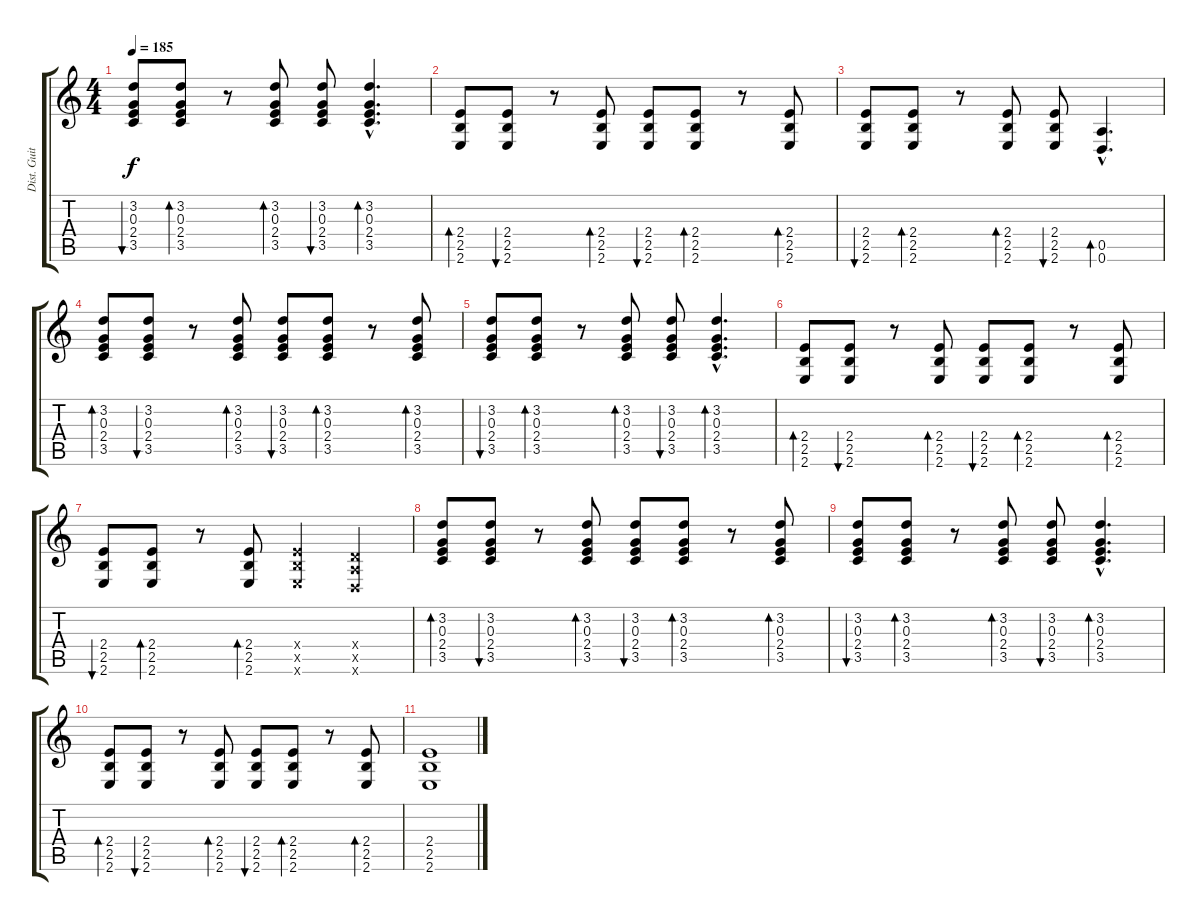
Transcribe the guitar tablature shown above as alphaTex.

\track ("Dist. Guitar 1" "Dist. Guit") {instrument distortionguitar}
\staff {score tabs}
\tuning (E4 B3 G3 D3 A2 D2) {hide}
\ts (4 4)
\tempo 185
\clef g2
\ks c
(3.2 0.3 2.4 3.5).8{bu 60 dy f} (3.2 0.3 2.4 3.5).8{bd 60} r.8 (3.2 0.3 2.4 3.5).8{bd 60} (3.2 0.3 2.4 3.5).8{bu 60} (3.2{hac} 0.3{hac} 2.4{hac} 3.5{hac}).4{d bd 60} |
(2.4 2.5 2.6).8{bd 60} (2.4 2.5 2.6).8{bu 60} r.8 (2.4 2.5 2.6).8{bd 60} (2.4 2.5 2.6).8{bu 60} (2.4 2.5 2.6).8{bd 60} r.8 (2.4 2.5 2.6).8{bd 60} |
(2.4 2.5 2.6).8{bu 60} (2.4 2.5 2.6).8{bd 60} r.8 (2.4 2.5 2.6).8{bd 60} (2.4 2.5 2.6).8{bu 60} (0.5{hac} 0.6{hac}).4{d bd 60} |
(3.2 0.3 2.4 3.5).8{bd 60} (3.2 0.3 2.4 3.5).8{bu 60} r.8 (3.2 0.3 2.4 3.5).8{bd 60} (3.2 0.3 2.4 3.5).8{bu 60} (3.2 0.3 2.4 3.5).8{bd 60} r.8 (3.2 0.3 2.4 3.5).8{bd 60} |
(3.2 0.3 2.4 3.5).8{bu 60} (3.2 0.3 2.4 3.5).8{bd 60} r.8 (3.2 0.3 2.4 3.5).8{bd 60} (3.2 0.3 2.4 3.5).8{bu 60} (3.2{hac} 0.3{hac} 2.4{hac} 3.5{hac}).4{d bd 60} |
(2.4 2.5 2.6).8{bd 60} (2.4 2.5 2.6).8{bu 60} r.8 (2.4 2.5 2.6).8{bd 60} (2.4 2.5 2.6).8{bu 60} (2.4 2.5 2.6).8{bd 60} r.8 (2.4 2.5 2.6).8{bd 60} |
(2.4 2.5 2.6).8{bu 60} (2.4 2.5 2.6).8{bd 60} r.8 (2.4 2.5 2.6).8{bd 60} (2.4{x} 2.5{x} 2.6{x}).4 (0.4{x} 0.5{x} 0.6{x}).4 |
(3.2 0.3 2.4 3.5).8{bd 60} (3.2 0.3 2.4 3.5).8{bu 60} r.8 (3.2 0.3 2.4 3.5).8{bd 60} (3.2 0.3 2.4 3.5).8{bu 60} (3.2 0.3 2.4 3.5).8{bd 60} r.8 (3.2 0.3 2.4 3.5).8{bd 60} |
(3.2 0.3 2.4 3.5).8{bu 60} (3.2 0.3 2.4 3.5).8{bd 60} r.8 (3.2 0.3 2.4 3.5).8{bd 60} (3.2 0.3 2.4 3.5).8{bu 60} (3.2{hac} 0.3{hac} 2.4{hac} 3.5{hac}).4{d bd 60} |
(2.4 2.5 2.6).8{bd 60} (2.4 2.5 2.6).8{bu 60} r.8 (2.4 2.5 2.6).8{bd 60} (2.4 2.5 2.6).8{bu 60} (2.4 2.5 2.6).8{bd 60} r.8 (2.4 2.5 2.6).8{bd 60} |
(2.4 2.5 2.6).1
